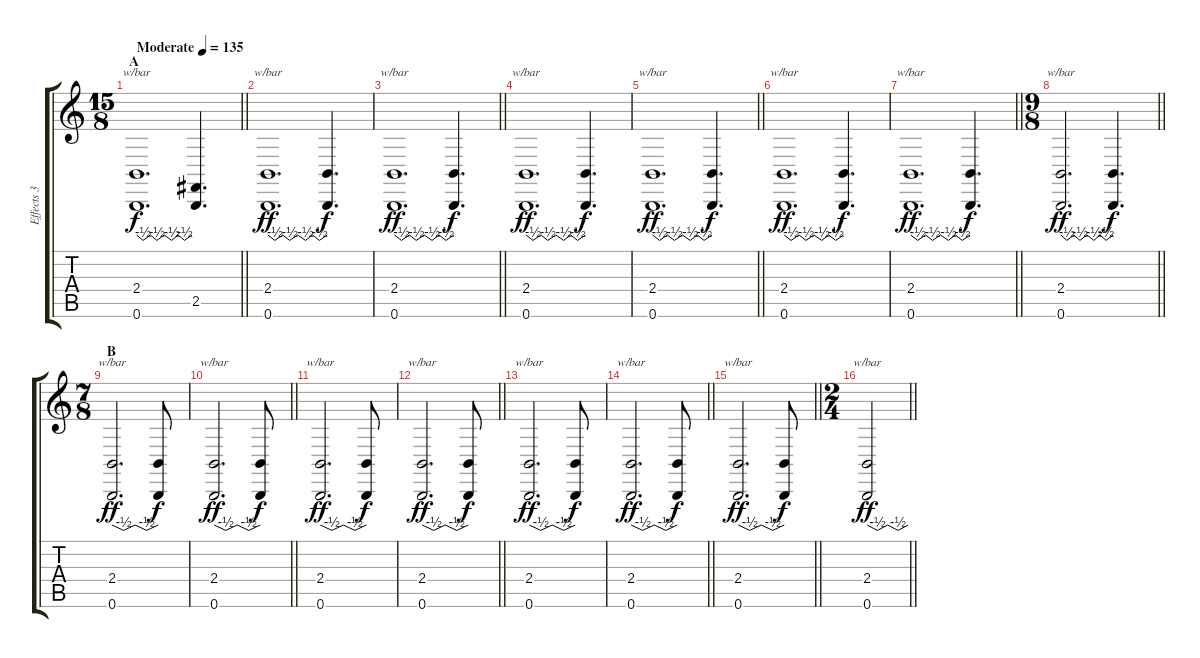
\track ("Effects 3" "Effects 3") {instrument fx2soundtrack}
\staff {score tabs}
\tuning (B3 Gb3 D3 A2 E2 B1) {hide}
\ts (15 8)
\section ("" "A")
\tempo (135 "Moderate")
\clef g2
\barLineRight lightlight
\ks c
(2.4 0.6).1{d tbe (custom default 0 0 7 -2 15 0 22 -2 30 0 38 -2 45 0 52 -2 60 0) dy f instrument fx2soundtrack} (2.5 0.6{t}).4{d} |
(2.4 0.6).1{d tbe (custom default 0 0 7 -2 15 0 22 -2 30 0 38 -2 45 0 52 -2 60 0) dy ff} (2.4{t} 0.6{t}).4{d dy f} |
\barLineRight lightlight
(2.4 0.6).1{d tbe (custom default 0 0 7 -2 15 0 22 -2 30 0 38 -2 45 0 52 -2 60 0) dy ff} (2.4{t} 0.6{t}).4{d dy f} |
(2.4 0.6).1{d tbe (custom default 0 0 7 -2 15 0 22 -2 30 0 38 -2 45 0 52 -2 60 0) dy ff} (2.4{t} 0.6{t}).4{d dy f} |
\barLineRight lightlight
(2.4 0.6).1{d tbe (custom default 0 0 7 -2 15 0 22 -2 30 0 38 -2 45 0 52 -2 60 0) dy ff} (2.4{t} 0.6{t}).4{d dy f} |
(2.4 0.6).1{d tbe (custom default 0 0 7 -2 15 0 22 -2 30 0 38 -2 45 0 52 -2 60 0) dy ff} (2.4{t} 0.6{t}).4{d dy f} |
\barLineRight lightlight
(2.4 0.6).1{d tbe (custom default 0 0 7 -2 15 0 22 -2 30 0 38 -2 45 0 52 -2 60 0) dy ff} (2.4{t} 0.6{t}).4{d dy f} |
\ts (9 8)
\barLineRight lightlight
(2.4 0.6).2{d tbe (custom default 0 0 7 -2 15 0 22 -2 30 0 38 -2 45 0 52 -2 60 0) dy ff} (2.4{t} 0.6{t}).4{d dy f} |
\ts (7 8)
\section ("" "B")
(2.4 0.6).2{d tbe (custom default 0 0 15 -2 30 0 45 -2 60 0) dy ff} (2.4{t} 0.6{t}).8{dy f} |
\barLineRight lightlight
(2.4 0.6).2{d tbe (custom default 0 0 15 -2 30 0 45 -2 60 0) dy ff} (2.4{t} 0.6{t}).8{dy f} |
(2.4 0.6).2{d tbe (custom default 0 0 15 -2 30 0 45 -2 60 0) dy ff} (2.4{t} 0.6{t}).8{dy f} |
\barLineRight lightlight
(2.4 0.6).2{d tbe (custom default 0 0 15 -2 30 0 45 -2 60 0) dy ff} (2.4{t} 0.6{t}).8{dy f} |
(2.4 0.6).2{d tbe (custom default 0 0 15 -2 30 0 45 -2 60 0) dy ff} (2.4{t} 0.6{t}).8{dy f} |
\barLineRight lightlight
(2.4 0.6).2{d tbe (custom default 0 0 15 -2 30 0 45 -2 60 0) dy ff} (2.4{t} 0.6{t}).8{dy f} |
\barLineRight lightlight
(2.4 0.6).2{d tbe (custom default 0 0 15 -2 30 0 45 -2 60 0) dy ff} (2.4{t} 0.6{t}).8{dy f} |
\ts (2 4)
\barLineRight lightlight
(2.4 0.6).2{tbe (custom default 0 0 15 -2 30 0 45 -2 60 0) dy ff}
